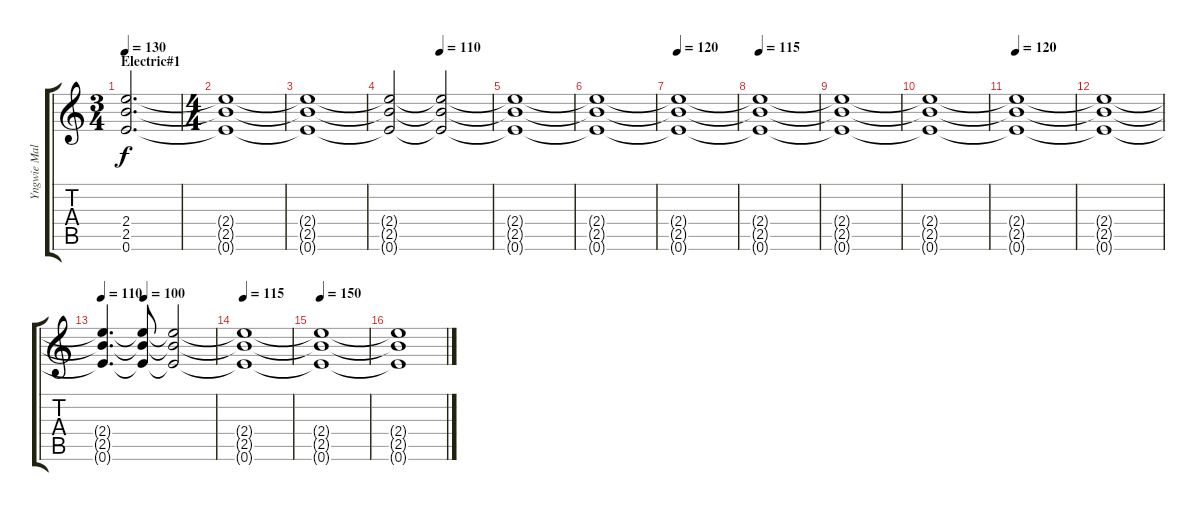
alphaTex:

\track ("Yngwie Malmsteen & Ron Keel (From m.107)" "Yngwie Mal") {instrument overdrivenguitar}
\staff {score tabs}
\tuning (E4 B3 G3 D3 A2 E2) {hide}
\ts (3 4)
\section ("" "Electric#1")
\tempo 130
\clef g2
\ks c
(2.4{t} 2.5{t} 0.6{t}).2{d ot 8vb dy f} |
\ts (4 4)
(2.4{t} 2.5{t} 0.6{t}).1{ot 8vb} |
(2.4{t} 2.5{t} 0.6{t}).1{ot 8vb} |
\tempo (110 0.5)
(2.4{t} 2.5{t} 0.6{t}).2{ot 8vb} (2.4{t} 2.5{t} 0.6{t}).2{ot 8vb} |
(2.4{t} 2.5{t} 0.6{t}).1{ot 8vb} |
(2.4{t} 2.5{t} 0.6{t}).1{ot 8vb} |
\tempo 120
(2.4{t} 2.5{t} 0.6{t}).1{ot 8vb} |
\tempo 115
(2.4{t} 2.5{t} 0.6{t}).1{ot 8vb} |
(2.4{t} 2.5{t} 0.6{t}).1{ot 8vb} |
(2.4{t} 2.5{t} 0.6{t}).1{ot 8vb} |
\tempo 120
(2.4{t} 2.5{t} 0.6{t}).1{ot 8vb} |
(2.4{t} 2.5{t} 0.6{t}).1{ot 8vb} |
\tempo 110
\tempo (100 0.375)
(2.4{t} 2.5{t} 0.6{t}).4{d ot 8vb} (2.4{t} 2.5{t} 0.6{t}).8{ot 8vb} (2.4{t} 2.5{t} 0.6{t}).2{ot 8vb} |
\tempo 115
(2.4{t} 2.5{t} 0.6{t}).1{ot 8vb} |
\tempo 150
(2.4{t} 2.5{t} 0.6{t}).1{ot 8vb} |
(2.4{t} 2.5{t} 0.6{t}).1{ot 8vb}
